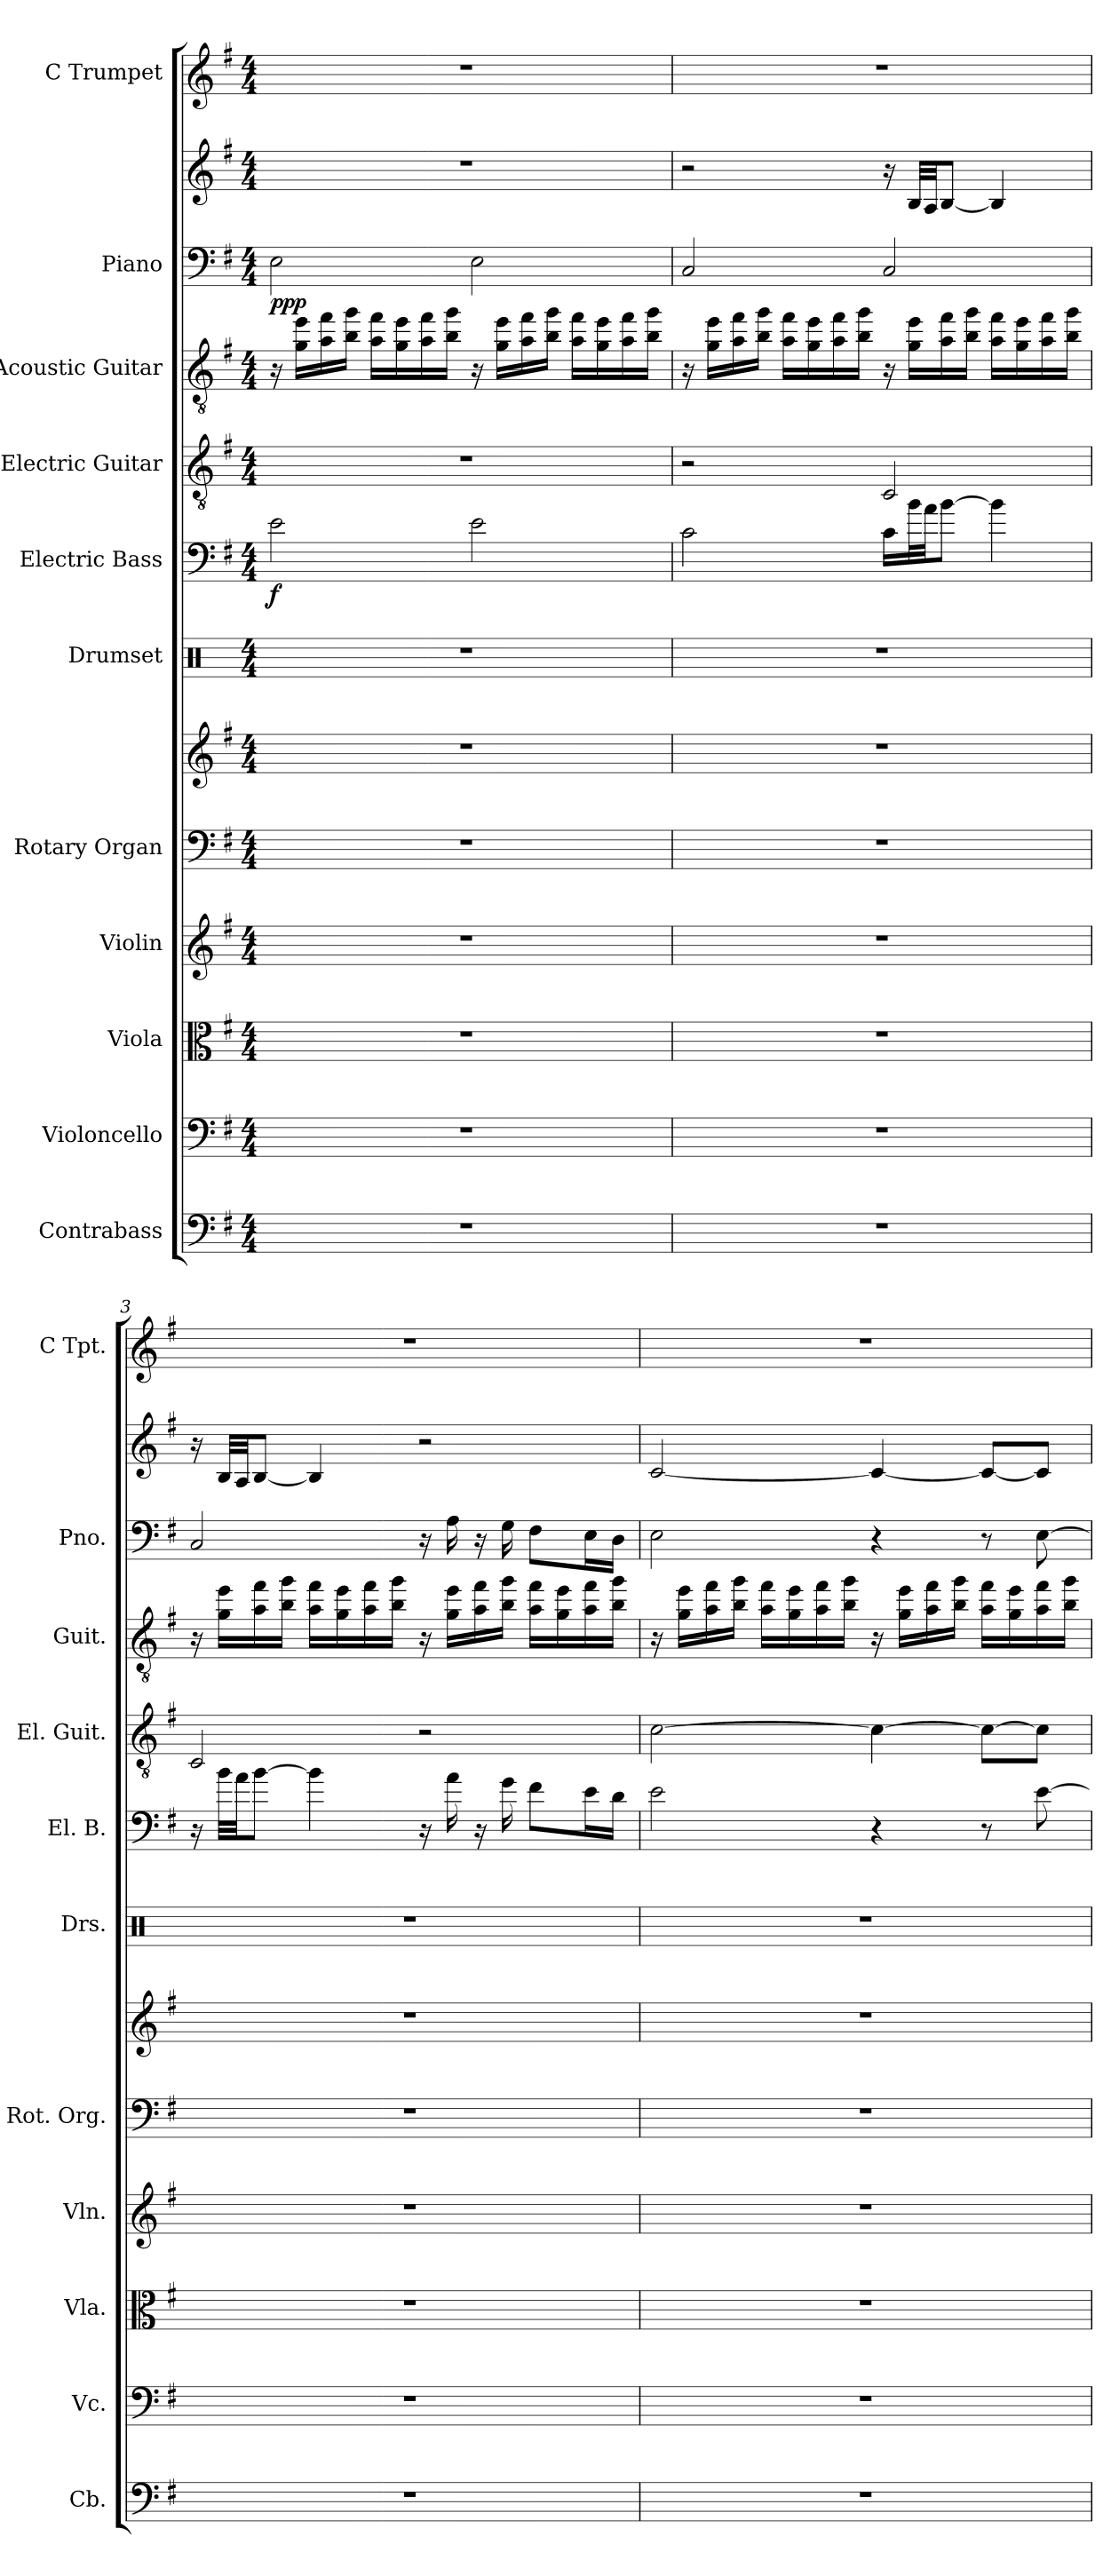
**kern	**kern	**kern	**kern	**kern	**kern	**kern	**kern	**dynam	**kern	**kern	**kern	**kern	**dynam	**kern
*part11	*part10	*part9	*part8	*part7	*part7	*part6	*part5	*part5	*part4	*part3	*part2	*part2	*part2	*part1
*staff13	*staff12	*staff11	*staff10	*staff9	*staff8	*staff7	*staff6	*staff6	*staff5	*staff4	*staff3	*staff2	*staff2/3	*staff1
*I"Contrabass	*I"Violoncello	*I"Viola	*I"Violin	*I"Rotary Organ	*	*I"Drumset	*I"Electric Bass	*	*I"Electric Guitar	*I"Acoustic Guitar	*I"Piano	*	*	*I"C Trumpet
*I'Cb.	*I'Vc.	*I'Vla.	*I'Vln.	*I'Rot. Org.	*	*I'Drs.	*I'El. B.	*	*I'El. Guit.	*I'Guit.	*I'Pno.	*	*	*I'C Tpt.
*clefF4	*clefF4	*clefC3	*clefG2	*clefF4	*clefG2	*clefX	*clefF4	*	*clefGv2	*clefGv2	*clefF4	*clefG2	*	*clefG2
*ITrd7c12	*	*	*	*	*	*	*ITrd7c12	*	*	*	*	*	*	*
*k[f#]	*k[f#]	*k[f#]	*k[f#]	*k[f#]	*k[f#]	*k[]	*k[f#]	*	*k[f#]	*k[f#]	*k[f#]	*k[f#]	*	*k[f#]
*M4/4	*M4/4	*M4/4	*M4/4	*M4/4	*M4/4	*M4/4	*M4/4	*	*M4/4	*M4/4	*M4/4	*M4/4	*	*M4/4
*MM62	*MM62	*MM62	*MM62	*MM62	*MM62	*MM62	*MM62	*	*MM62	*MM62	*MM62	*MM62	*	*MM62
=1	=1	=1	=1	=1	=1	=1	=1	=1	=1	=1	=1	=1	=1	=1
!	!	!	!	!	!	!	!	!LO:DY:b	!	!	!	!	!LO:DY:b=2	!
1r	1r	1r	1r	1r	1r	1r	2E\	f	1r	16r	2E\	1r	ppp	1r
.	.	.	.	.	.	.	.	.	.	16g\ 16ee\LL	.	.	.	.
.	.	.	.	.	.	.	.	.	.	16a\ 16ff#\	.	.	.	.
.	.	.	.	.	.	.	.	.	.	16b\ 16gg\JJ	.	.	.	.
.	.	.	.	.	.	.	.	.	.	16a\ 16ff#\LL	.	.	.	.
.	.	.	.	.	.	.	.	.	.	16g\ 16ee\	.	.	.	.
.	.	.	.	.	.	.	.	.	.	16a\ 16ff#\	.	.	.	.
.	.	.	.	.	.	.	.	.	.	16b\ 16gg\JJ	.	.	.	.
.	.	.	.	.	.	.	2E\	.	.	16r	2E\	.	.	.
.	.	.	.	.	.	.	.	.	.	16g\ 16ee\LL	.	.	.	.
.	.	.	.	.	.	.	.	.	.	16a\ 16ff#\	.	.	.	.
.	.	.	.	.	.	.	.	.	.	16b\ 16gg\JJ	.	.	.	.
.	.	.	.	.	.	.	.	.	.	16a\ 16ff#\LL	.	.	.	.
.	.	.	.	.	.	.	.	.	.	16g\ 16ee\	.	.	.	.
.	.	.	.	.	.	.	.	.	.	16a\ 16ff#\	.	.	.	.
.	.	.	.	.	.	.	.	.	.	16b\ 16gg\JJ	.	.	.	.
=2	=2	=2	=2	=2	=2	=2	=2	=2	=2	=2	=2	=2	=2	=2
1r	1r	1r	1r	1r	1r	1r	2C\	.	2r	16r	2C/	2r	.	1r
.	.	.	.	.	.	.	.	.	.	16g\ 16ee\LL	.	.	.	.
.	.	.	.	.	.	.	.	.	.	16a\ 16ff#\	.	.	.	.
.	.	.	.	.	.	.	.	.	.	16b\ 16gg\JJ	.	.	.	.
.	.	.	.	.	.	.	.	.	.	16a\ 16ff#\LL	.	.	.	.
.	.	.	.	.	.	.	.	.	.	16g\ 16ee\	.	.	.	.
.	.	.	.	.	.	.	.	.	.	16a\ 16ff#\	.	.	.	.
.	.	.	.	.	.	.	.	.	.	16b\ 16gg\JJ	.	.	.	.
.	.	.	.	.	.	.	16C\LL	.	2C/	16r	2C/	16r	.	.
.	.	.	.	.	.	.	32B\L	.	.	16g\ 16ee\LL	.	32B/LLL	.	.
.	.	.	.	.	.	.	32A\JJ	.	.	.	.	32A/JJ	.	.
.	.	.	.	.	.	.	[8B\J	.	.	16a\ 16ff#\	.	[8B/J	.	.
.	.	.	.	.	.	.	.	.	.	16b\ 16gg\JJ	.	.	.	.
.	.	.	.	.	.	.	4B\]	.	.	16a\ 16ff#\LL	.	4B/]	.	.
.	.	.	.	.	.	.	.	.	.	16g\ 16ee\	.	.	.	.
.	.	.	.	.	.	.	.	.	.	16a\ 16ff#\	.	.	.	.
.	.	.	.	.	.	.	.	.	.	16b\ 16gg\JJ	.	.	.	.
!!LO:PB:g=z
=3	=3	=3	=3	=3	=3	=3	=3	=3	=3	=3	=3	=3	=3	=3
1r	1r	1r	1r	1r	1r	1r	16r	.	2C/	16r	2C/	16r	.	1r
.	.	.	.	.	.	.	32B\LLL	.	.	16g\ 16ee\LL	.	32B/LLL	.	.
.	.	.	.	.	.	.	32A\JJ	.	.	.	.	32A/JJ	.	.
.	.	.	.	.	.	.	[8B\J	.	.	16a\ 16ff#\	.	[8B/J	.	.
.	.	.	.	.	.	.	.	.	.	16b\ 16gg\JJ	.	.	.	.
.	.	.	.	.	.	.	4B\]	.	.	16a\ 16ff#\LL	.	4B/]	.	.
.	.	.	.	.	.	.	.	.	.	16g\ 16ee\	.	.	.	.
.	.	.	.	.	.	.	.	.	.	16a\ 16ff#\	.	.	.	.
.	.	.	.	.	.	.	.	.	.	16b\ 16gg\JJ	.	.	.	.
.	.	.	.	.	.	.	16r	.	2r	16r	16r	2r	.	.
.	.	.	.	.	.	.	16A\	.	.	16g\ 16ee\LL	16A\	.	.	.
.	.	.	.	.	.	.	16r	.	.	16a\ 16ff#\	16r	.	.	.
.	.	.	.	.	.	.	16G\	.	.	16b\ 16gg\JJ	16G\	.	.	.
.	.	.	.	.	.	.	8F#\L	.	.	16a\ 16ff#\LL	8F#\L	.	.	.
.	.	.	.	.	.	.	.	.	.	16g\ 16ee\	.	.	.	.
.	.	.	.	.	.	.	16E\L	.	.	16a\ 16ff#\	16E\L	.	.	.
.	.	.	.	.	.	.	16D\JJ	.	.	16b\ 16gg\JJ	16D\JJ	.	.	.
=4	=4	=4	=4	=4	=4	=4	=4	=4	=4	=4	=4	=4	=4	=4
1r	1r	1r	1r	1r	1r	1r	2E\	.	[2c\	16r	2E\	[2c/	.	1r
.	.	.	.	.	.	.	.	.	.	16g\ 16ee\LL	.	.	.	.
.	.	.	.	.	.	.	.	.	.	16a\ 16ff#\	.	.	.	.
.	.	.	.	.	.	.	.	.	.	16b\ 16gg\JJ	.	.	.	.
.	.	.	.	.	.	.	.	.	.	16a\ 16ff#\LL	.	.	.	.
.	.	.	.	.	.	.	.	.	.	16g\ 16ee\	.	.	.	.
.	.	.	.	.	.	.	.	.	.	16a\ 16ff#\	.	.	.	.
.	.	.	.	.	.	.	.	.	.	16b\ 16gg\JJ	.	.	.	.
.	.	.	.	.	.	.	4r	.	4c\_	16r	4r	4c/_	.	.
.	.	.	.	.	.	.	.	.	.	16g\ 16ee\LL	.	.	.	.
.	.	.	.	.	.	.	.	.	.	16a\ 16ff#\	.	.	.	.
.	.	.	.	.	.	.	.	.	.	16b\ 16gg\JJ	.	.	.	.
.	.	.	.	.	.	.	8r	.	8c\L_	16a\ 16ff#\LL	8r	8c/L_	.	.
.	.	.	.	.	.	.	.	.	.	16g\ 16ee\	.	.	.	.
.	.	.	.	.	.	.	[8E\	.	8c\J]	16a\ 16ff#\	[8E\	8c/J]	.	.
.	.	.	.	.	.	.	.	.	.	16b\ 16gg\JJ	.	.	.	.
=	=	=	=	=	=	=	=	=	=	=	=	=	=	=
*-	*-	*-	*-	*-	*-	*-	*-	*-	*-	*-	*-	*-	*-	*-
